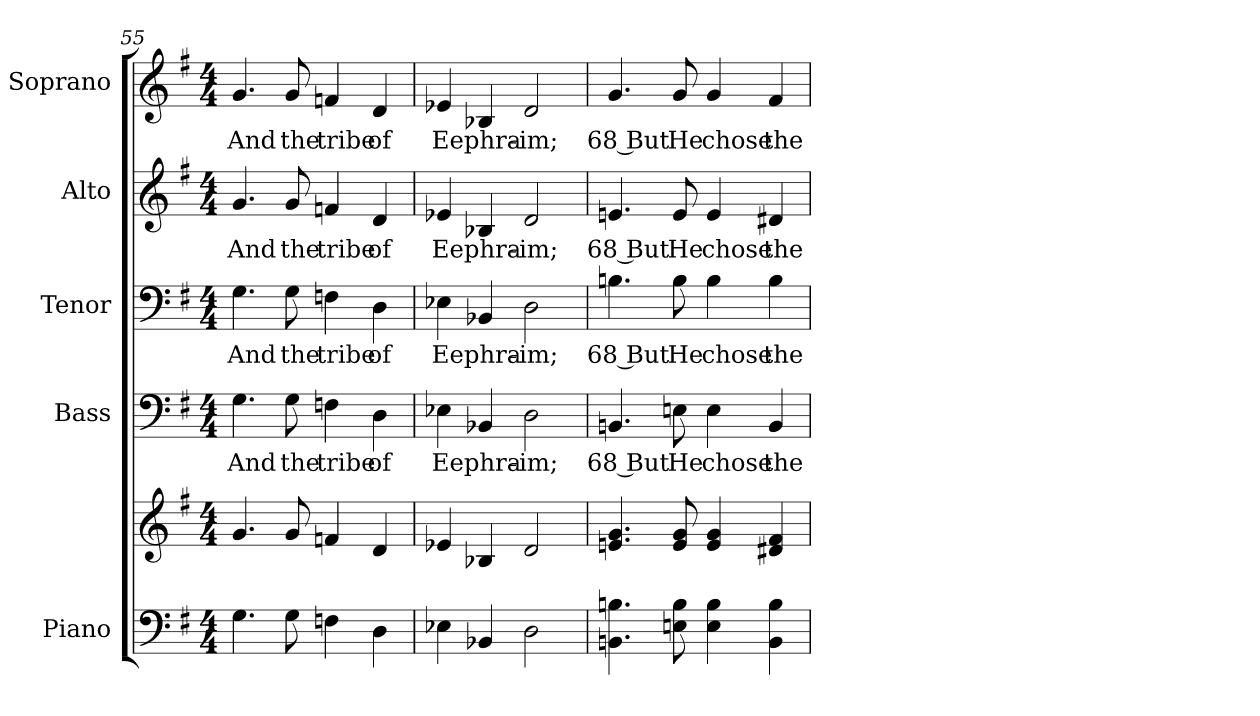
**kern	**kern	**kern	**text	**kern	**text	**kern	**text	**kern	**text
*part5	*part5	*part4	*part4	*part3	*part3	*part2	*part2	*part1	*part1
*staff6	*staff5	*staff4	*staff4	*staff3	*staff3	*staff2	*staff2	*staff1	*staff1
*I"Piano	*	*I"Bass	*	*I"Tenor	*	*I"Alto	*	*I"Soprano	*
*I'Pno.	*	*I'B.	*	*I'T.	*	*I'A.	*	*I'S.	*
!!LO:PB:g=z
*clefF4	*clefG2	*clefF4	*	*clefF4	*	*clefG2	*	*clefG2	*
*k[f#]	*k[f#]	*k[f#]	*	*k[f#]	*	*k[f#]	*	*k[f#]	*
*G:	*G:	*G:	*	*G:	*	*G:	*	*G:	*
*M4/4	*M4/4	*M4/4	*	*M4/4	*	*M4/4	*	*M4/4	*
=55	=55	=55	=55	=55	=55	=55	=55	=55	=55
!	!	!	!LO:LY:b:color=#000000	!	!	!	!	!	!
!	!	!	!	!	!LO:LY:b:color=#000000	!	!	!	!
!	!	!	!	!	!	!	!LO:LY:b:color=#000000	!	!
!	!	!	!	!	!	!	!	!	!LO:LY:b:color=#000000
4.Gi\	4.gi/	4.Gi\	And	4.Gi\	And	4.gi/	And	4.gi/	And
!	!	!	!LO:LY:b:color=#000000	!	!	!	!	!	!
!	!	!	!	!	!LO:LY:b:color=#000000	!	!	!	!
!	!	!	!	!	!	!	!LO:LY:b:color=#000000	!	!
!	!	!	!	!	!	!	!	!	!LO:LY:b:color=#000000
8Gi\	8gi/	8Gi\	the	8Gi\	the	8gi/	the	8gi/	the
!	!	!	!LO:LY:b:color=#000000	!	!	!	!	!	!
!	!	!	!	!	!LO:LY:b:color=#000000	!	!	!	!
!	!	!	!	!	!	!	!LO:LY:b:color=#000000	!	!
!	!	!	!	!	!	!	!	!	!LO:LY:b:color=#000000
4Fni\	4fni/	4Fni\	tribe	4Fni\	tribe	4fni/	tribe	4fni/	tribe
!	!	!	!LO:LY:b:color=#000000	!	!	!	!	!	!
!	!	!	!	!	!LO:LY:b:color=#000000	!	!	!	!
!	!	!	!	!	!	!	!LO:LY:b:color=#000000	!	!
!	!	!	!	!	!	!	!	!	!LO:LY:b:color=#000000
4Di\	4di/	4Di\	of	4Di\	of	4di/	of	4di/	of
=56	=56	=56	=56	=56	=56	=56	=56	=56	=56
!	!	!	!LO:LY:b:color=#000000	!	!	!	!	!	!
!	!	!	!	!	!LO:LY:b:color=#000000	!	!	!	!
!	!	!	!	!	!	!	!LO:LY:b:color=#000000	!	!
!	!	!	!	!	!	!	!	!	!LO:LY:b:color=#000000
4E-Xi\	4e-Xi/	4E-Xi\	Ee	4E-Xi\	Ee	4e-Xi/	Ee	4e-Xi/	Ee
!	!	!	!LO:LY:b:color=#000000	!	!	!	!	!	!
!	!	!	!	!	!LO:LY:b:color=#000000	!	!	!	!
!	!	!	!	!	!	!	!LO:LY:b:color=#000000	!	!
!	!	!	!	!	!	!	!	!	!LO:LY:b:color=#000000
4BB-Xi/	4B-Xi/	4BB-Xi/	phra-	4BB-Xi/	phra-	4B-Xi/	phra-	4B-Xi/	phra-
!	!	!	!LO:LY:b:color=#000000	!	!	!	!	!	!
!	!	!	!	!	!LO:LY:b:color=#000000	!	!	!	!
!	!	!	!	!	!	!	!LO:LY:b:color=#000000	!	!
!	!	!	!	!	!	!	!	!	!LO:LY:b:color=#000000
2Di\	2di/	2Di\	-im;	2Di\	-im;	2di/	-im;	2di/	-im;
=57	=57	=57	=57	=57	=57	=57	=57	=57	=57
!	!	!	!LO:LY:b:color=#000000	!	!	!	!	!	!
!	!	!	!	!	!LO:LY:b:color=#000000	!	!	!	!
!	!	!	!	!	!	!	!LO:LY:b:color=#000000	!	!
!	!	!	!	!	!	!	!	!	!LO:LY:b:color=#000000
4.BBni\ 4.Bni	4.eni/ 4.gi	4.BBni/	68 But	4.Bni\	68 But	4.eni/	68 But	4.gi/	68 But
!	!	!	!LO:LY:b:color=#000000	!	!	!	!	!	!
!	!	!	!	!	!LO:LY:b:color=#000000	!	!	!	!
!	!	!	!	!	!	!	!LO:LY:b:color=#000000	!	!
!	!	!	!	!	!	!	!	!	!LO:LY:b:color=#000000
8Eni\ 8Bi	8ei/ 8gi	8Eni\	He	8Bi\	He	8ei/	He	8gi/	He
!	!	!	!LO:LY:b:color=#000000	!	!	!	!	!	!
!	!	!	!	!	!LO:LY:b:color=#000000	!	!	!	!
!	!	!	!	!	!	!	!LO:LY:b:color=#000000	!	!
!	!	!	!	!	!	!	!	!	!LO:LY:b:color=#000000
4Ei\ 4Bi	4ei/ 4gi	4Ei\	chose	4Bi\	chose	4ei/	chose	4gi/	chose
!	!	!	!LO:LY:b:color=#000000	!	!	!	!	!	!
!	!	!	!	!	!LO:LY:b:color=#000000	!	!	!	!
!	!	!	!	!	!	!	!LO:LY:b:color=#000000	!	!
!	!	!	!	!	!	!	!	!	!LO:LY:b:color=#000000
4BBi\ 4Bi	4d#Xi/ 4f#i	4BBi/	the	4Bi\	the	4d#Xi/	the	4f#i/	the
=	=	=	=	=	=	=	=	=	=
*-	*-	*-	*-	*-	*-	*-	*-	*-	*-
